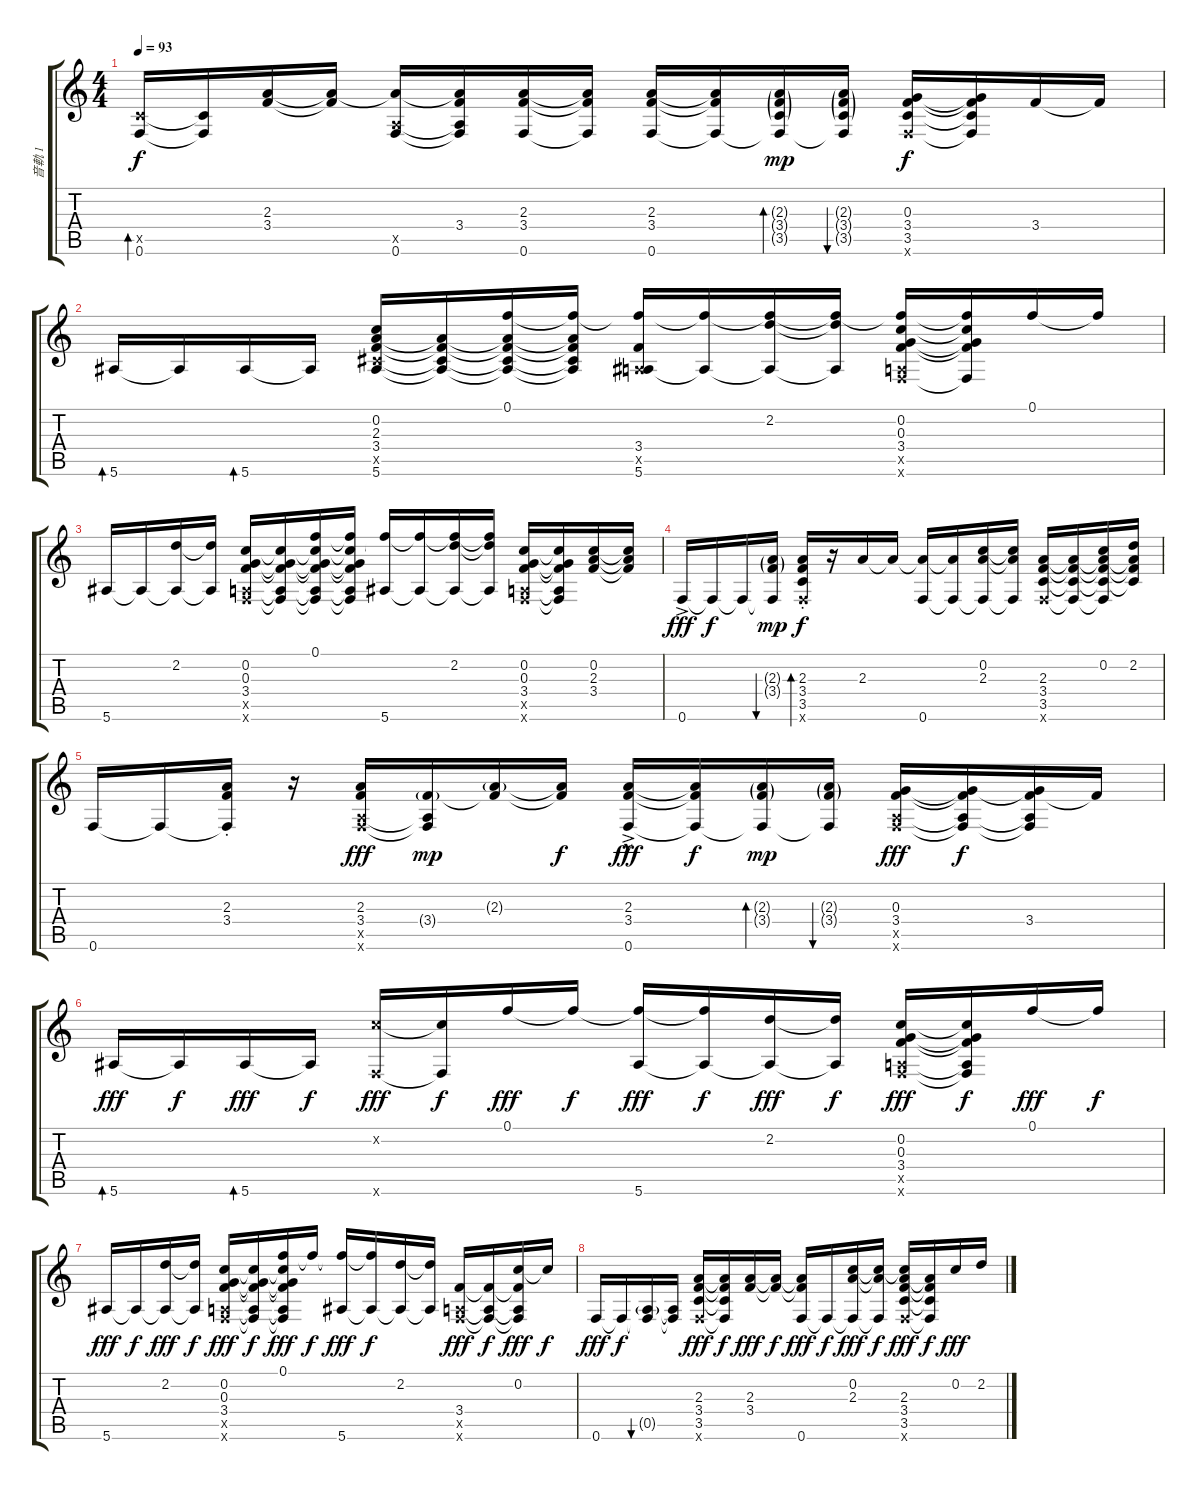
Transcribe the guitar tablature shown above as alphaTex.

\track ("音軌 1" "音軌 1") {instrument acousticguitarsteel}
\staff {score tabs}
\tuning (F4 C4 G3 D3 A2 F2) {hide}
\ts (4 4)
\tempo 93
\clef g2
\ks c
(3.5{x} 0.6).16{bd 60 dy f} (3.5{t} 0.6{t}).16 (2.3 3.4).16 (2.3{t} 3.4{t}).16 (2.3{t} 0.5{x} 0.6).16 (2.3{t} 3.4 0.5{t} 0.6{t}).16 (2.3 3.4 0.6).16 (2.3{t} 3.4{t} 0.6{t}).16 (2.3 3.4 0.6).16 (2.3{t} 3.4{t} 0.6{t}).16 (2.3{g} 3.4{g} 3.5{g} 0.6{t}).16{bd 60 dy mp} (2.3{g} 3.4{g} 3.5{g} 0.6{t}).16{bu 60} (0.3 3.4 3.5 0.6{x}).16{dy f} (0.3{t} 3.4{t} 3.5{t} 0.6{t}).16 3.4.16 3.4{t}.16 |
5.6.16{bd 60} 5.6{t}.16 5.6.16{bd 60} 5.6{t}.16 (0.2 2.3 3.4 4.5{x} 5.6).16 (2.3{t} 3.4{t} 4.5{t} 5.6{t}).16 (0.1 2.3{t} 3.4{t} 4.5{t} 5.6{t}).16 (0.1{t} 2.3{t} 3.4{t} 4.5{t} 5.6{t}).16 (0.1{t} 3.4 0.5{x} 5.6).16 (0.1{t} 5.6{t}).16 (0.1{t} 2.2 5.6{t}).16 (0.1{t} 2.2{t} 5.6{t}).16 (0.1{t} 0.2 0.3 3.4 0.5{x} 0.6{x}).16 (0.1{t} 0.2{t} 0.3{t} 3.4{t} 0.6{t}).16 0.1.16 0.1{t}.16 |
5.6.16 5.6{t}.16 (2.2 5.6{t}).16 (2.2{t} 5.6{t}).16 (0.2 0.3 3.4 0.5{x} 0.6{x}).16 (0.2{t} 0.3{t} 3.4{t} 0.5{t} 0.6{t}).16 (0.1 0.2{t} 0.3{t} 3.4{t} 0.5{t} 0.6{t}).16 (0.1{t} 0.2{t} 0.3{t} 3.4{t} 0.5{t} 0.6{t}).16 (0.1{t} 5.6).16 (0.1{t} 5.6{t}).16 (0.1{t} 2.2 5.6{t}).16 (0.1{t} 2.2{t} 5.6{t}).16 (0.2 0.3 3.4 0.5{x} 0.6{x}).16 (0.2{t} 0.3{t} 3.4{t} 0.5{t} 0.6{t}).16 (0.2 2.3 3.4).16 (0.2{t} 2.3{t} 3.4{t}).16 |
0.6{ac}.16{dy fff} 0.6{t}.16{dy f} 0.6{t}.16 (2.3{g} 3.4{g} 0.6{t}).16{bu 60 dy mp} (2.3{st} 3.4{st} 3.5{st} 0.6{x}).16{bd 60 dy f} r.16 2.3.16 2.3{t}.16 (2.3{t} 0.6).16 (2.3{t} 0.6{t}).16 (0.2 2.3 0.6{t}).16 (0.2{t} 2.3{t} 0.6{t}).16 (2.3 3.4 3.5 0.6{x}).16 (2.3{t} 3.4{t} 3.5{t} 0.6{t}).16 (0.2 2.3{t} 3.4{t} 3.5{t} 0.6{t}).16 (2.2 2.3{t} 3.4{t} 3.5{t}).16 |
0.6.16 0.6{t}.16 (2.3{st} 3.4{st} 0.6{t}).16 r.16 (2.3 3.4 0.5{x} 0.6{x}).16{dy fff} (3.4{g} 0.5{t} 0.6{t}).16{dy mp} (2.3{g} 3.4{t}).16 (2.3{t} 3.4{t}).16{dy f} (2.3{ac} 3.4{ac} 0.6{hac}).16{dy fff} (2.3{t} 3.4{t} 0.6{t}).16{dy f} (2.3{g} 3.4{g} 0.6{t}).16{bd 60 dy mp} (2.3{g} 3.4{g} 0.6{t}).16{bu 60} (0.3 3.4 0.5{x} 0.6{x}).16{dy fff} (0.3{t} 3.4{t} 0.5{t} 0.6{t}).16{dy f} (0.3{t} 3.4 0.5{t} 0.6{t}).16 3.4{t}.16 |
5.6.16{bd 60 dy fff} 5.6{t}.16{dy f} 5.6.16{bd 60 dy fff} 5.6{t}.16{dy f} (0.2{x} 0.6{x}).16{dy fff} (0.2{t} 0.6{t}).16{dy f} 0.1.16{dy fff} 0.1{t}.16{dy f} (0.1{t} 5.6).16{dy fff} (0.1{t} 5.6{t}).16{dy f} (2.2 5.6{t}).16{dy fff} (2.2{t} 5.6{t}).16{dy f} (0.2 0.3 3.4 0.5{x} 0.6{x}).16{dy fff} (0.2{t} 0.3{t} 3.4{t} 0.5{t} 0.6{t}).16{dy f} 0.1.16{dy fff} 0.1{t}.16{dy f} |
5.6.16{dy fff} 5.6{t}.16{dy f} (2.2 5.6{t}).16{dy fff} (2.2{t} 5.6{t}).16{dy f} (0.2 0.3 3.4 0.5{x} 0.6{x}).16{dy fff} (0.2{t} 0.3{t} 3.4{t} 0.5{t} 0.6{t}).16{dy f} (0.1 0.2{t} 0.3{t} 3.4{t} 0.5{t} 0.6{t}).16{dy fff} 0.1{t}.16{dy f} (0.1{t} 5.6).16{dy fff} (0.1{t} 5.6{t}).16{dy f} (2.2 5.6{t}).16 (2.2{t} 5.6{t}).16 (3.4 0.5{x} 0.6{x}).16{dy fff} (3.4{t} 0.5{t} 0.6{t}).16{dy f} (0.2 3.4{t} 0.5{t} 0.6{t}).16{dy fff} 0.2{t}.16{dy f} |
0.6.16{dy fff} 0.6{t}.16{dy f} (0.5{g} 0.6{t}).16{bu 60} (0.5{t} 0.6{t}).16 (2.3 3.4 3.5 0.6{x}).16{dy fff} (2.3{t} 3.4{t} 3.5{t} 0.6{t}).16{dy f} (2.3 3.4).16{dy fff} (2.3{t} 3.4{t}).16{dy f} (2.3{t} 3.4{t} 0.6).16{dy fff} 0.6{t}.16{dy f} (0.2 2.3 0.6{t}).16{dy fff} (0.2{t} 2.3{t} 0.6{t}).16{dy f} (0.2{t} 2.3 3.4 3.5 0.6{x}).16{dy fff} (2.3{t} 3.4{t} 3.5{t} 0.6{t}).16{dy f} 0.2.16{dy fff} 2.2.16
